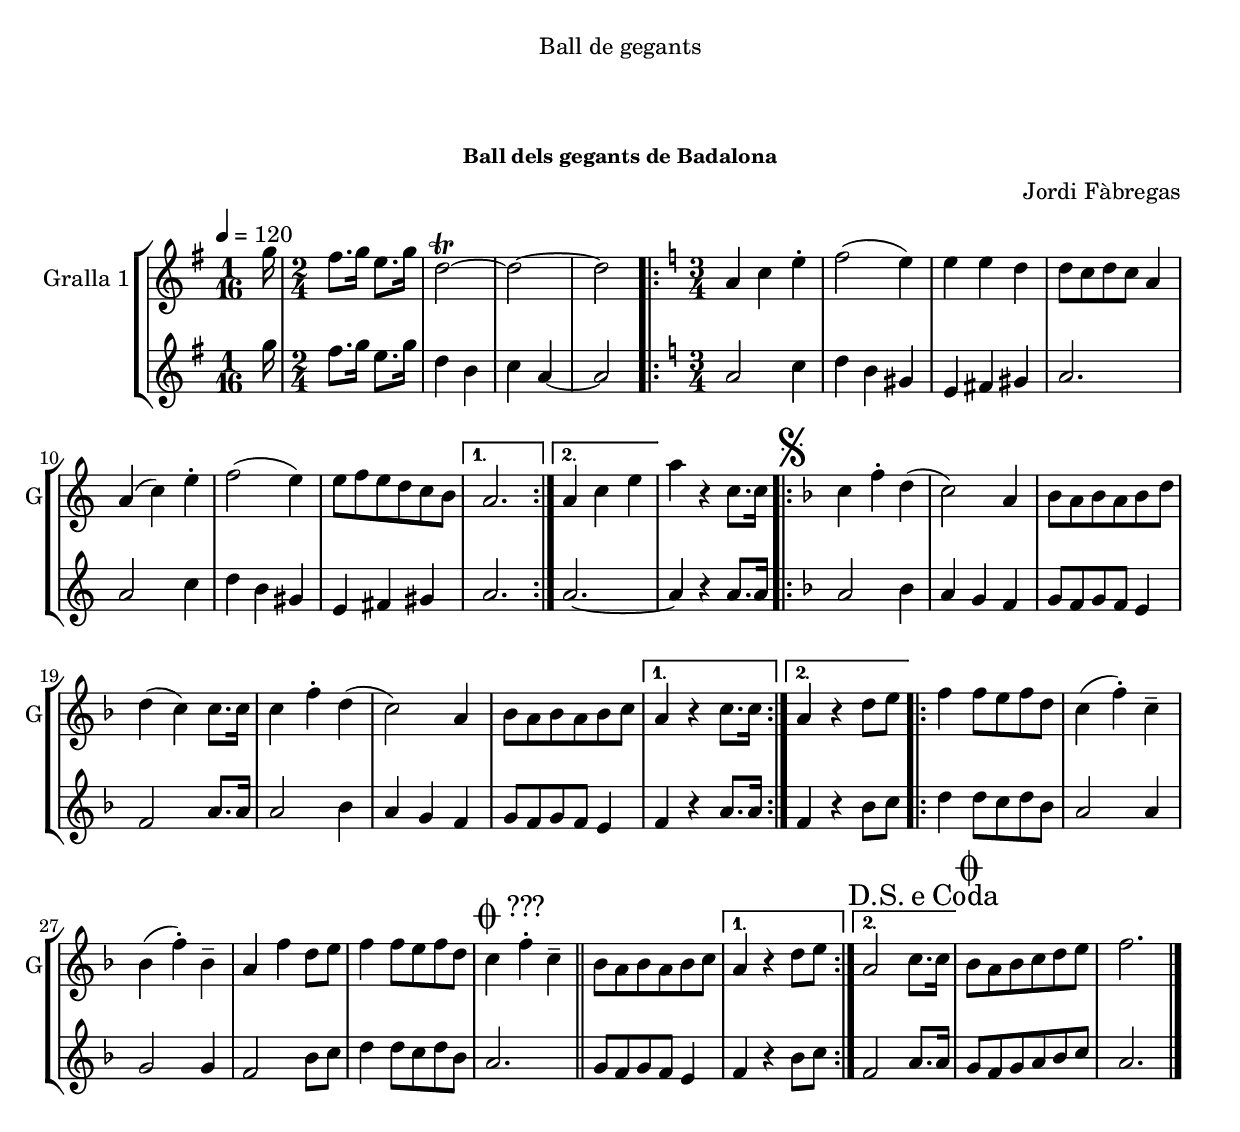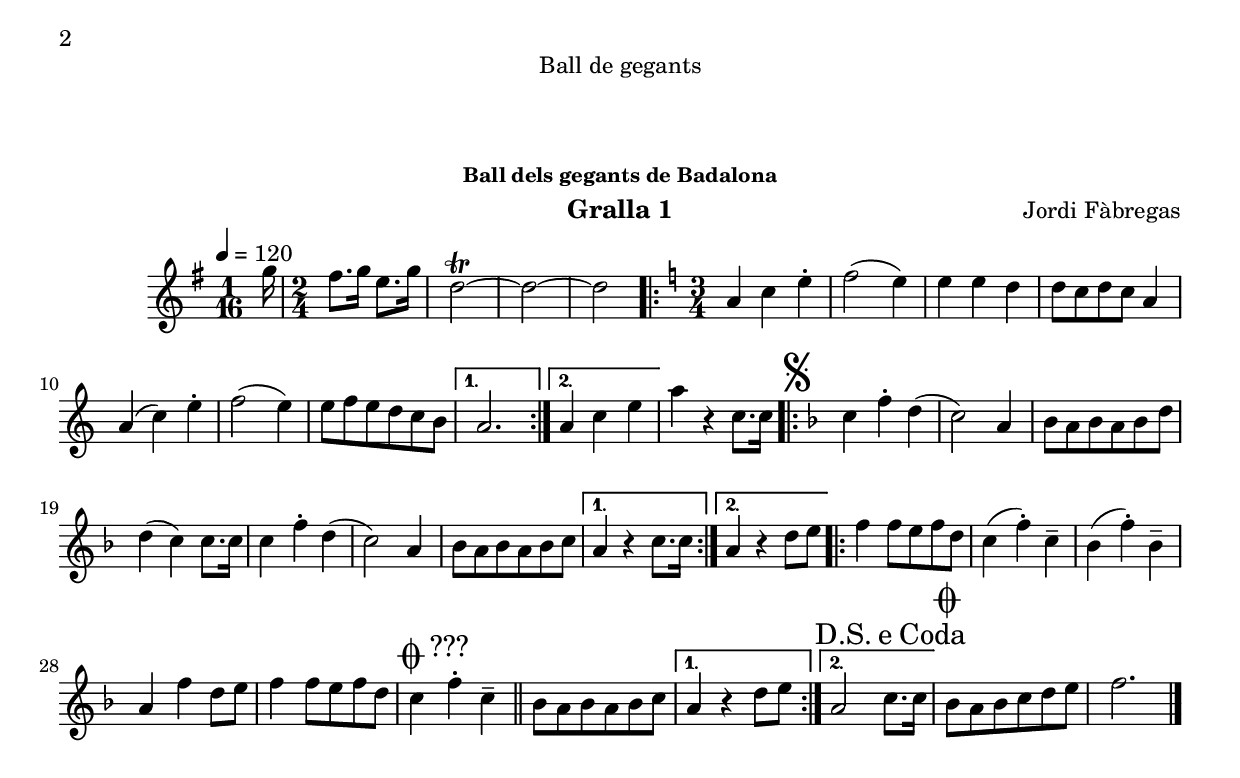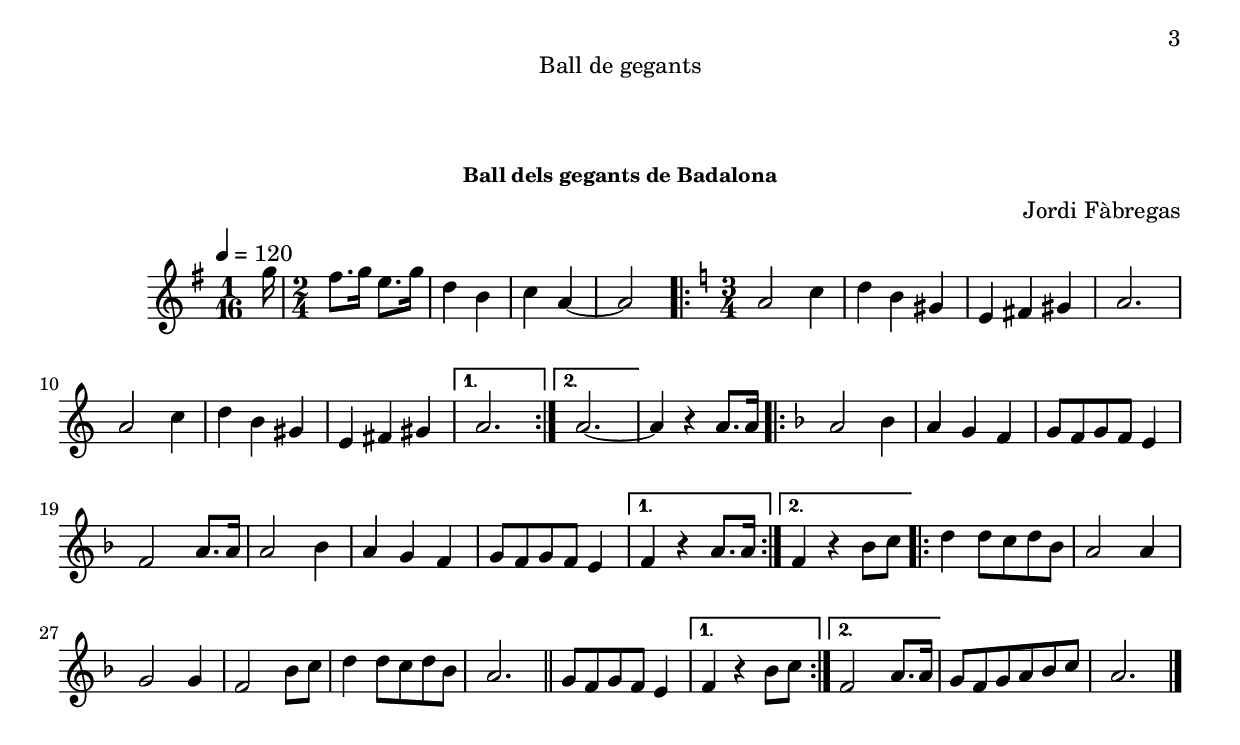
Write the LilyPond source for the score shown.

\version "2.22.1"

\header {
  dedication="Ball de gegants"
  title="                    "
  subtitle="              "
  subsubtitle="Ball dels gegants de Badalona"
  poet=""
  meter=""
  piece=""
  composer="Jordi Fàbregas"
  arranger=""
  opus=""
  instrument=""
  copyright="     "
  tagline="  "
}

liniaroAa =
\relative g''
{
  \tempo 4=120
  \clef treble
  \key g \major
  \time 1/16
  g16  |
  \time 2/4   fis8. g16 e8. g16  |
  d2\trill ~  |
  d2 ~  |
  %05
  d2  |
  \key c \major   \time 3/4   \repeat volta 2 { a4 c e-.   |
  f2 ( e4 )  |
  e4 e d  |
  d8 c d c a4  |
  %10
  a4 ( c ) e-.  |
  f2 ( e4 )  |
  e8 f e d c b }
  \alternative { { a2. }
  { a4 c e } }
  %15
  a4 r c,8. c16  |
  \key f \major   \repeat volta 2 { \mark \markup {\musicglyph #"scripts.segno"} c4 f-. d (  |
  c2 ) a4  |
  bes8 a bes a bes d  |
  d4 ( c ) c8. c16  |
  %20
  c4 f-. d (  |
  c2 ) a4  |
  bes8 a bes a bes c }
  \alternative { { a4 r c8. c16 }
  { a4 r d8 e } }
  %25
  \repeat volta 2 { f4 f8 e f d  |
  c4 ( f-. ) c--  |
  bes4 ( f'-. ) bes,--  |
  a4 f' d8 e  |
  f4 f8 e f d  |
  %30
  \mark \markup {\musicglyph #"scripts.coda" ???} c4 f-. c--   \bar "||"
  bes8 a bes a bes c }
  \alternative { { a4 r d8 e }
  { \mark \markup {D.S. e Coda} a,2 c8. c16 } }
  \mark \markup {\musicglyph #"scripts.coda"} bes8 a bes c d e  |
  %35
  f2.  \bar "|."
}

liniaroAb =
\relative g''
{
  \tempo 4=120
  \clef treble
  \key g \major
  \time 1/16
  g16  |
  \time 2/4   fis8. g16 e8. g16  |
  d4 b  |
  c4 a ~  |
  %05
  a2  |
  \key c \major   \time 3/4   \repeat volta 2 { a2 c4  |
  d4 b gis  |
  e4 fis gis  |
  a2.  |
  %10
  a2 c4  |
  d4 b gis  |
  e4 fis gis }
  \alternative { { a2. }
  { a2. ~ } }
  %15
  a4 r a8. a16  |
  \key f \major   \repeat volta 2 { a2 bes4  |
  a4 g f  |
  g8 f g f e4  |
  f2 a8. a16  |
  %20
  a2 bes4  |
  a4 g f  |
  g8 f g f e4 }
  \alternative { { f4 r a8. a16 }
  { f4 r bes8 c } }
  %25
  \repeat volta 2 { d4 d8 c d bes  |
  a2 a4  |
  g2 g4  |
  f2 bes8 c  |
  d4 d8 c d bes  |
  %30
  a2.  \bar "||"
  g8 f g f e4 }
  \alternative { { f4 r bes8 c }
  { f,2 a8. a16 } }
  g8 f g a bes c  |
  %35
  a2.  \bar "|."
}

\bookpart {
  \score {
    \new StaffGroup {
      \override Score.RehearsalMark #'self-alignment-X = #LEFT
      <<
        \new Staff \with {instrumentName = #"Gralla 1" shortInstrumentName = #"G"} \liniaroAa
        \new Staff \with {instrumentName = #"" shortInstrumentName = #" "} \liniaroAb
      >>
    }
    \layout {}
  }
  \score { \unfoldRepeats
    \new StaffGroup {
      \override Score.RehearsalMark #'self-alignment-X = #LEFT
      <<
        \new Staff \with {instrumentName = #"Gralla 1" shortInstrumentName = #"G"} \liniaroAa
        \new Staff \with {instrumentName = #"" shortInstrumentName = #" "} \liniaroAb
      >>
    }
    \midi {
      \set Staff.midiInstrument = "oboe"
      \set DrumStaff.midiInstrument = "drums"
    }
  }
}

\bookpart {
  \header {instrument="Gralla 1"}
  \score {
    \new StaffGroup {
      \override Score.RehearsalMark #'self-alignment-X = #LEFT
      <<
        \new Staff \liniaroAa
      >>
    }
    \layout {}
  }
  \score { \unfoldRepeats
    \new StaffGroup {
      \override Score.RehearsalMark #'self-alignment-X = #LEFT
      <<
        \new Staff \liniaroAa
      >>
    }
    \midi {
      \set Staff.midiInstrument = "oboe"
      \set DrumStaff.midiInstrument = "drums"
    }
  }
}

\bookpart {
  \header {instrument=""}
  \score {
    \new StaffGroup {
      \override Score.RehearsalMark #'self-alignment-X = #LEFT
      <<
        \new Staff \liniaroAb
      >>
    }
    \layout {}
  }
  \score { \unfoldRepeats
    \new StaffGroup {
      \override Score.RehearsalMark #'self-alignment-X = #LEFT
      <<
        \new Staff \liniaroAb
      >>
    }
    \midi {
      \set Staff.midiInstrument = "oboe"
      \set DrumStaff.midiInstrument = "drums"
    }
  }
}

